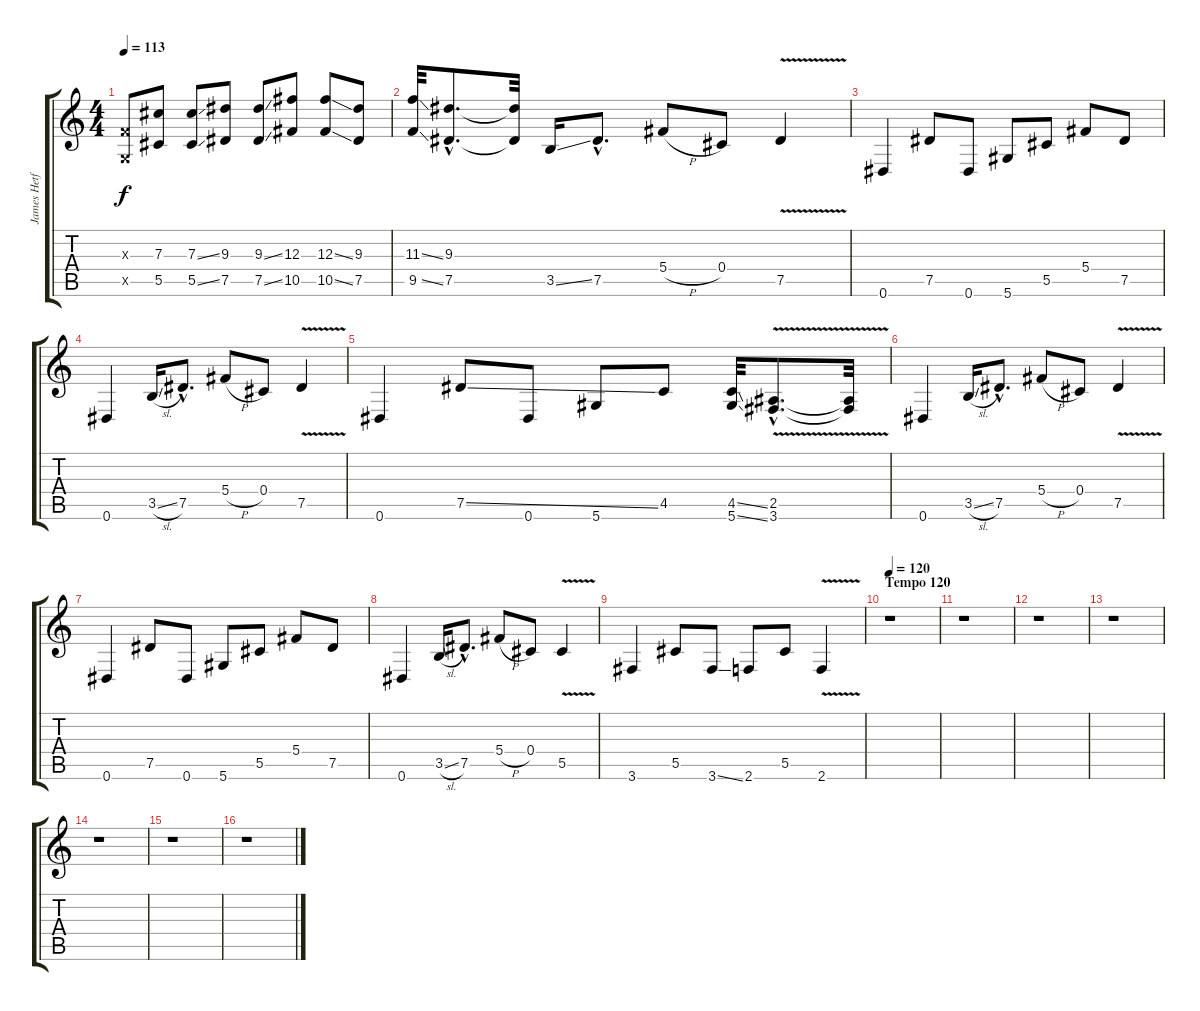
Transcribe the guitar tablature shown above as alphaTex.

\track ("James Hetfield Clean" "James Hetf") {instrument electricguitarjazz}
\staff {score tabs}
\tuning (Eb4 Bb3 Gb3 Db3 Ab2 Eb2) {hide}
\ts (4 4)
\tempo 113
\clef g2
\ks c
(-1.3{x} -1.5{x}).8{dy f} (7.3 5.5).8 (7.3{ss} 5.5{ss}).8 (9.3 7.5).8 (9.3{ss} 7.5{ss}).8 (12.3 10.5).8 (12.3{ss} 10.5{ss}).8 (9.3 7.5).8 |
(11.3{ss} 9.5{ss}).32 (9.3{hac} 7.5{hac}).8{d} (9.3{t} 7.5{t}).32 3.5{ss}.16 7.5{hac}.8{d} 5.4{h}.8 0.4.8 7.5{v}.4 |
0.6.4 7.5.8 0.6.8 5.6.8 5.5.8 5.4.8 7.5.8 |
0.6.4 3.5{sl}.16 7.5{hac}.8{d} 5.4{h}.8 0.4.8 7.5{v}.4 |
0.6.4 7.5{ss}.8 0.6.8 5.6.8 4.5.8 (4.5{ss} 5.6{ss}).32 (2.5{v hac} 3.6{v hac}).8{d} (2.5{t} 3.6{t}).32 |
0.6.4 3.5{sl}.16 7.5{hac}.8{d} 5.4{h}.8 0.4.8 7.5{v}.4 |
0.6.4 7.5.8 0.6.8 5.6.8 5.5.8 5.4.8 7.5.8 |
0.6.4 3.5{sl}.16 7.5{hac}.8{d} 5.4{h}.8 0.4.8 5.5{v}.4 |
3.6.4 5.5.8 3.6{ss}.8 2.6.8 5.5.8 2.6{v}.4 |
\section ("" "Tempo 120")
\tempo 120
r.1 |
r.1 |
r.1 |
r.1 |
r.1 |
r.1 |
r.1
